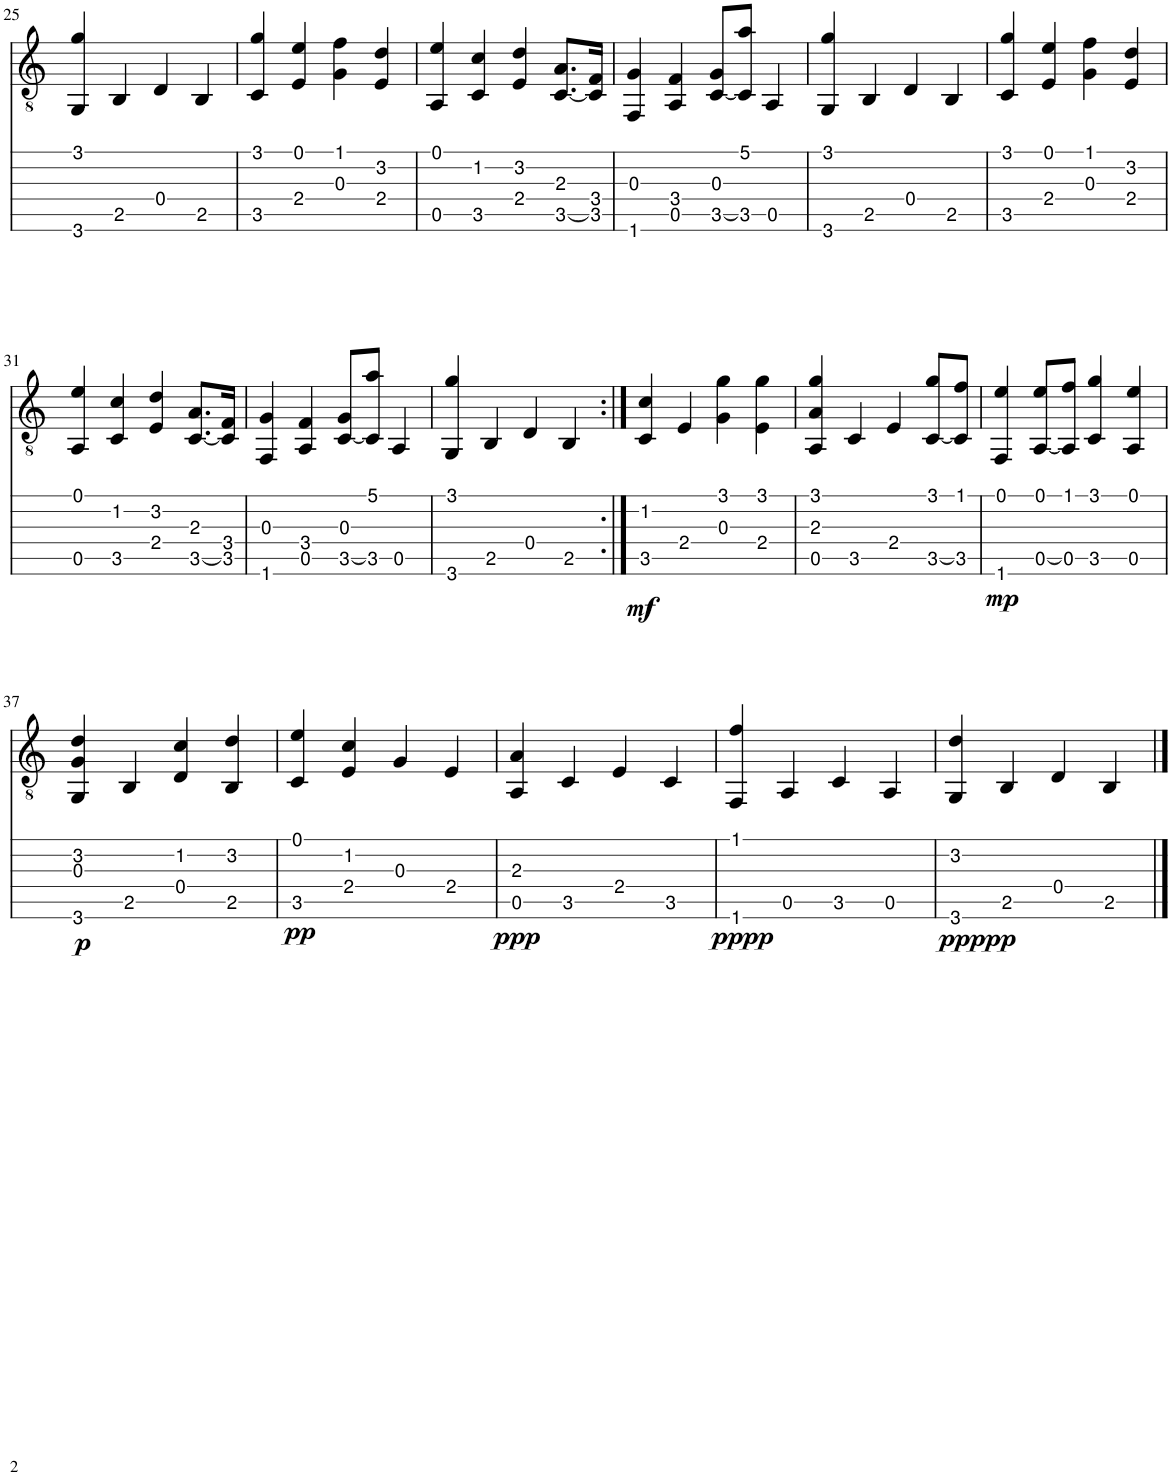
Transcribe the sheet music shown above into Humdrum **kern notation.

**kern	**kern	**dynam
*part1	*part1	*part1
*staff2	*staff1	*staff1/2
*I"Guitar	*	*
*I'Guit.	*	*
!!LO:PB:g=z
*	*clefGv2	*
*k[]	*k[]	*
*M4/4	*M4/4	*
=25	=25	=25
4GG 4g	4GG/ 4g/	.
4BB	4BB/	.
4D	4D/	.
4BB	4BB/	.
=26	=26	=26
4C 4g	4C/ 4g/	.
4E 4e	4E/ 4e/	.
4G 4f	4G\ 4f\	.
4E 4d	4E/ 4d/	.
=27	=27	=27
4AA 4e	4AA/ 4e/	.
4C 4c	4C/ 4c/	.
4E 4d	4E/ 4d/	.
[8.C\ 8.A\L	[8.C/ 8.A/L	.
16C]\ 16F\Jk	16C/] 16F/Jk	.
=28	=28	=28
4FF 4G	4FF/ 4G/	.
4AA 4F	4AA/ 4F/	.
[8C\ 8G\L	[8C/ 8G/L	.
8C]\ 8a\J	8C/] 8a/J	.
4AA	4AA/	.
=29	=29	=29
4GG 4g	4GG/ 4g/	.
4BB	4BB/	.
4D	4D/	.
4BB	4BB/	.
=30	=30	=30
4C 4g	4C/ 4g/	.
4E 4e	4E/ 4e/	.
4G 4f	4G\ 4f\	.
4E 4d	4E/ 4d/	.
!!LO:LB:g=z
=31	=31	=31
4AA 4e	4AA/ 4e/	.
4C 4c	4C/ 4c/	.
4E 4d	4E/ 4d/	.
[8.C\ 8.A\L	[8.C/ 8.A/L	.
16C]\ 16F\Jk	16C/] 16F/Jk	.
=32	=32	=32
4FF 4G	4FF/ 4G/	.
4AA 4F	4AA/ 4F/	.
[8C\ 8G\L	[8C/ 8G/L	.
8C]\ 8a\J	8C/] 8a/J	.
4AA	4AA/	.
=33	=33	=33
4GG 4g	4GG/ 4g/	.
4BB	4BB/	.
4D	4D/	.
4BB	4BB/	.
=34:|!	=34:|!	=34:|!
!	!	!LO:DY:b=2
4C 4c	4C/ 4c/	mf
4E	4E/	.
4G 4g	4G\ 4g\	.
4E 4g	4E\ 4g\	.
=35	=35	=35
4AA 4A 4g	4AA/ 4A/ 4g/	.
4C	4C/	.
4E	4E/	.
[8C\ 8g\L	[8C/ 8g/L	.
8C]\ 8f\J	8C/] 8f/J	.
=36	=36	=36
!	!	!LO:DY:b=2
4FF 4e	4FF/ 4e/	mp
[8AA\ 8e\L	[8AA/ 8e/L	.
8AA]\ 8f\J	8AA/] 8f/J	.
4C 4g	4C/ 4g/	.
4AA 4e	4AA/ 4e/	.
!!LO:LB:g=z
=37	=37	=37
!	!	!LO:DY:b=2
4GG 4G 4d	4GG/ 4G/ 4d/	p
4BB	4BB/	.
4D 4c	4D/ 4c/	.
4BB 4d	4BB/ 4d/	.
=38	=38	=38
!	!	!LO:DY:b=2
4C 4e	4C/ 4e/	pp
4E 4c	4E/ 4c/	.
4G	4G/	.
4E	4E/	.
=39	=39	=39
!	!	!LO:DY:b=2
4AA 4A	4AA/ 4A/	ppp
4C	4C/	.
4E	4E/	.
4C	4C/	.
=40	=40	=40
!	!	!LO:DY:b=2
4FF 4f	4FF/ 4f/	pppp
4AA	4AA/	.
4C	4C/	.
4AA	4AA/	.
=41	=41	=41
!	!	!LO:DY:b=2
4GG 4d	4GG/ 4d/	ppppp
4BB	4BB/	.
4D	4D/	.
4BB	4BB/	.
==	==	==
*-	*-	*-
